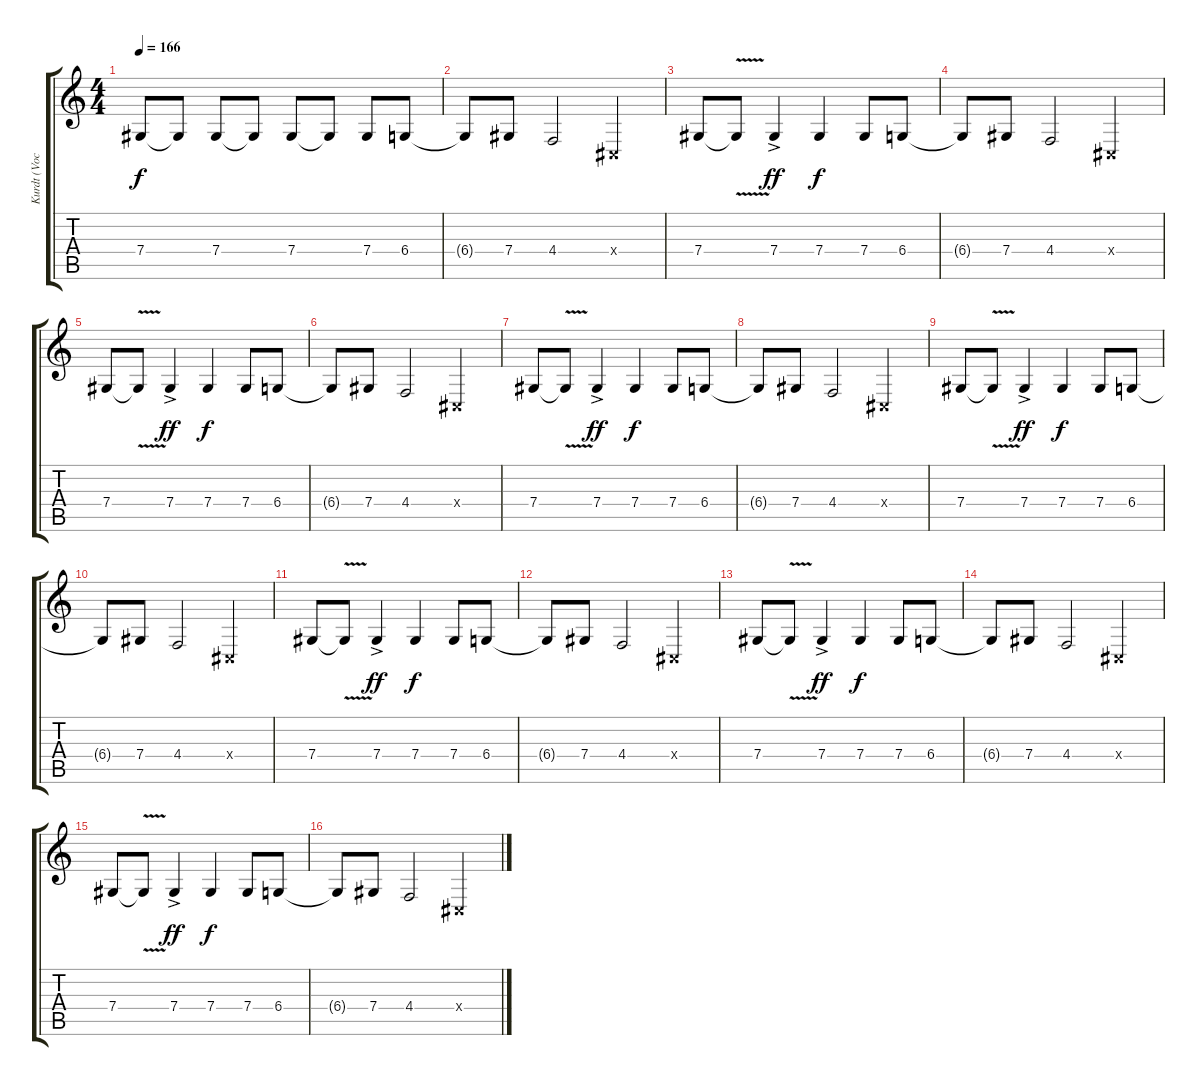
\track ("Kurdt (Vocal)" "Kurdt (Voc") {instrument tremolostrings}
\staff {score tabs}
\tuning (Eb4 Bb3 Gb3 Db3 Ab2 Eb2) {hide}
\ts (4 4)
\tempo 166
\clef g2
\ks c
7.4.8{dy f} 7.4{t}.8 7.4.8 7.4{t}.8 7.4.8 7.4{t}.8 7.4.8 6.4.8 |
6.4{t}.8 7.4.8 4.4.2 0.4{x}.4 |
7.4.8 7.4{v t}.8 7.4{ac}.4{dy ff} 7.4.4{dy f} 7.4.8 6.4.8 |
6.4{t}.8 7.4.8 4.4.2 0.4{x}.4 |
7.4.8 7.4{v t}.8 7.4{ac}.4{dy ff} 7.4.4{dy f} 7.4.8 6.4.8 |
6.4{t}.8 7.4.8 4.4.2 0.4{x}.4 |
7.4.8 7.4{v t}.8 7.4{ac}.4{dy ff} 7.4.4{dy f} 7.4.8 6.4.8 |
6.4{t}.8 7.4.8 4.4.2 0.4{x}.4 |
7.4.8 7.4{v t}.8 7.4{ac}.4{dy ff} 7.4.4{dy f} 7.4.8 6.4.8 |
6.4{t}.8 7.4.8 4.4.2 0.4{x}.4 |
7.4.8 7.4{v t}.8 7.4{ac}.4{dy ff} 7.4.4{dy f} 7.4.8 6.4.8 |
6.4{t}.8 7.4.8 4.4.2 0.4{x}.4 |
7.4.8 7.4{v t}.8 7.4{ac}.4{dy ff} 7.4.4{dy f} 7.4.8 6.4.8 |
6.4{t}.8 7.4.8 4.4.2 0.4{x}.4 |
7.4.8 7.4{v t}.8 7.4{ac}.4{dy ff} 7.4.4{dy f} 7.4.8 6.4.8 |
6.4{t}.8 7.4.8 4.4.2 0.4{x}.4
